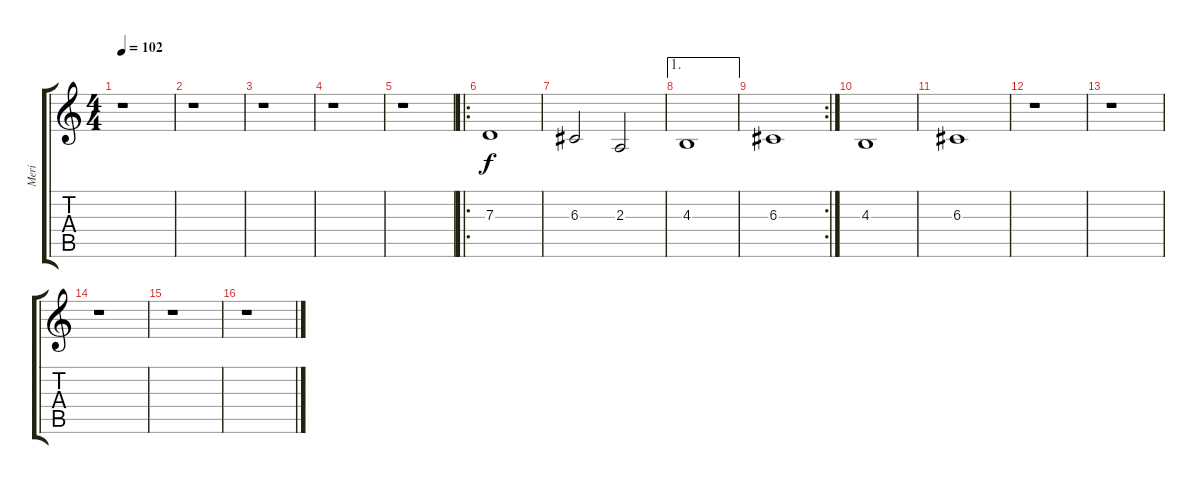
\track ("Meri " "Meri ") {instrument violin}
\staff {score tabs}
\tuning (E4 B3 G3 D3 A2 E2) {hide}
\ts (4 4)
\tempo 102
\clef g2
\ks c
r.1{dy f} |
r.1 |
r.1 |
r.1 |
r.1 |
\ro
7.3.1 |
6.3.2 2.3.2 |
\ae 1
4.3.1 |
\rc 2
6.3.1 |
4.3.1 |
6.3.1 |
r.1 |
r.1 |
r.1 |
r.1 |
r.1
